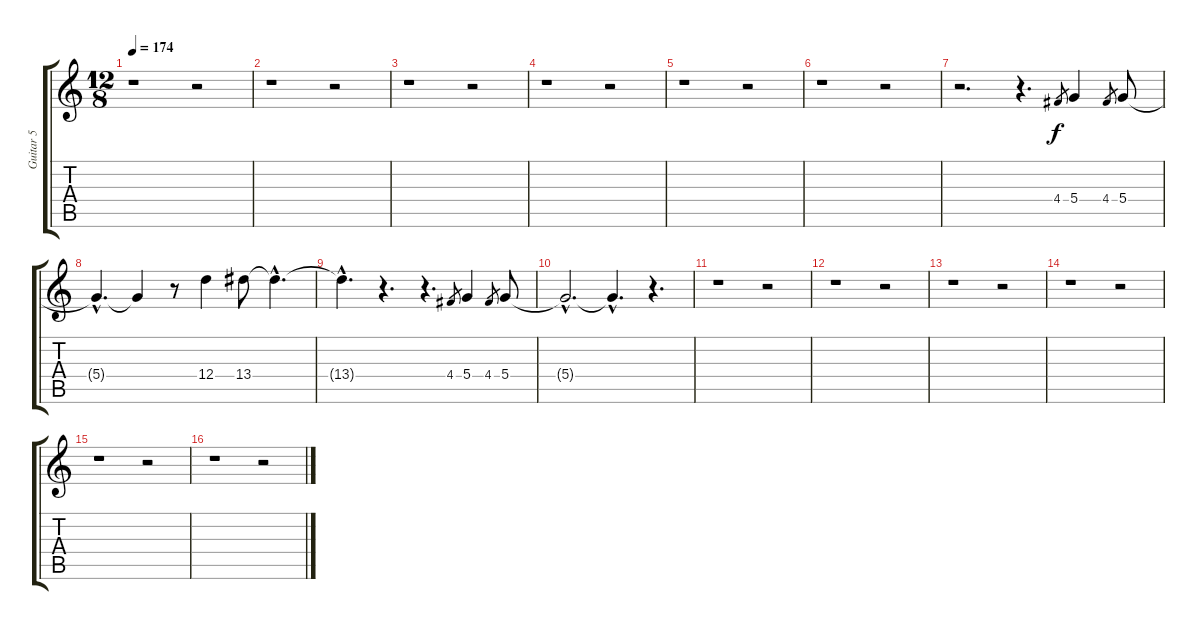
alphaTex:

\track ("Guitar 5" "Guitar 5") {instrument distortionguitar}
\staff {score tabs}
\tuning (E4 B3 G3 D3 A2 E2) {hide}
\ts (12 8)
\tempo 174
\clef g2
\ks c
r.1{dy f} r.2 |
r.1 r.2 |
r.1 r.2 |
r.1 r.2 |
r.1 r.2 |
r.1 r.2 |
r.2{d} r.4{d} 4.4.8{gr} 5.4.4 4.4.8{gr} 5.4.8 |
5.4{hac t}.4{d} 5.4{t}.4 r.8 12.4.4 13.4.8 13.4{hac t}.4{d} |
13.4{hac t}.4{d} r.4{d} r.4{d} 4.4.8{gr} 5.4.4 4.4.8{gr} 5.4.8 |
5.4{hac t}.2{d} 5.4{hac t}.4{d} r.4{d} |
r.1 r.2 |
r.1 r.2 |
r.1 r.2 |
r.1 r.2 |
r.1 r.2 |
r.1 r.2
